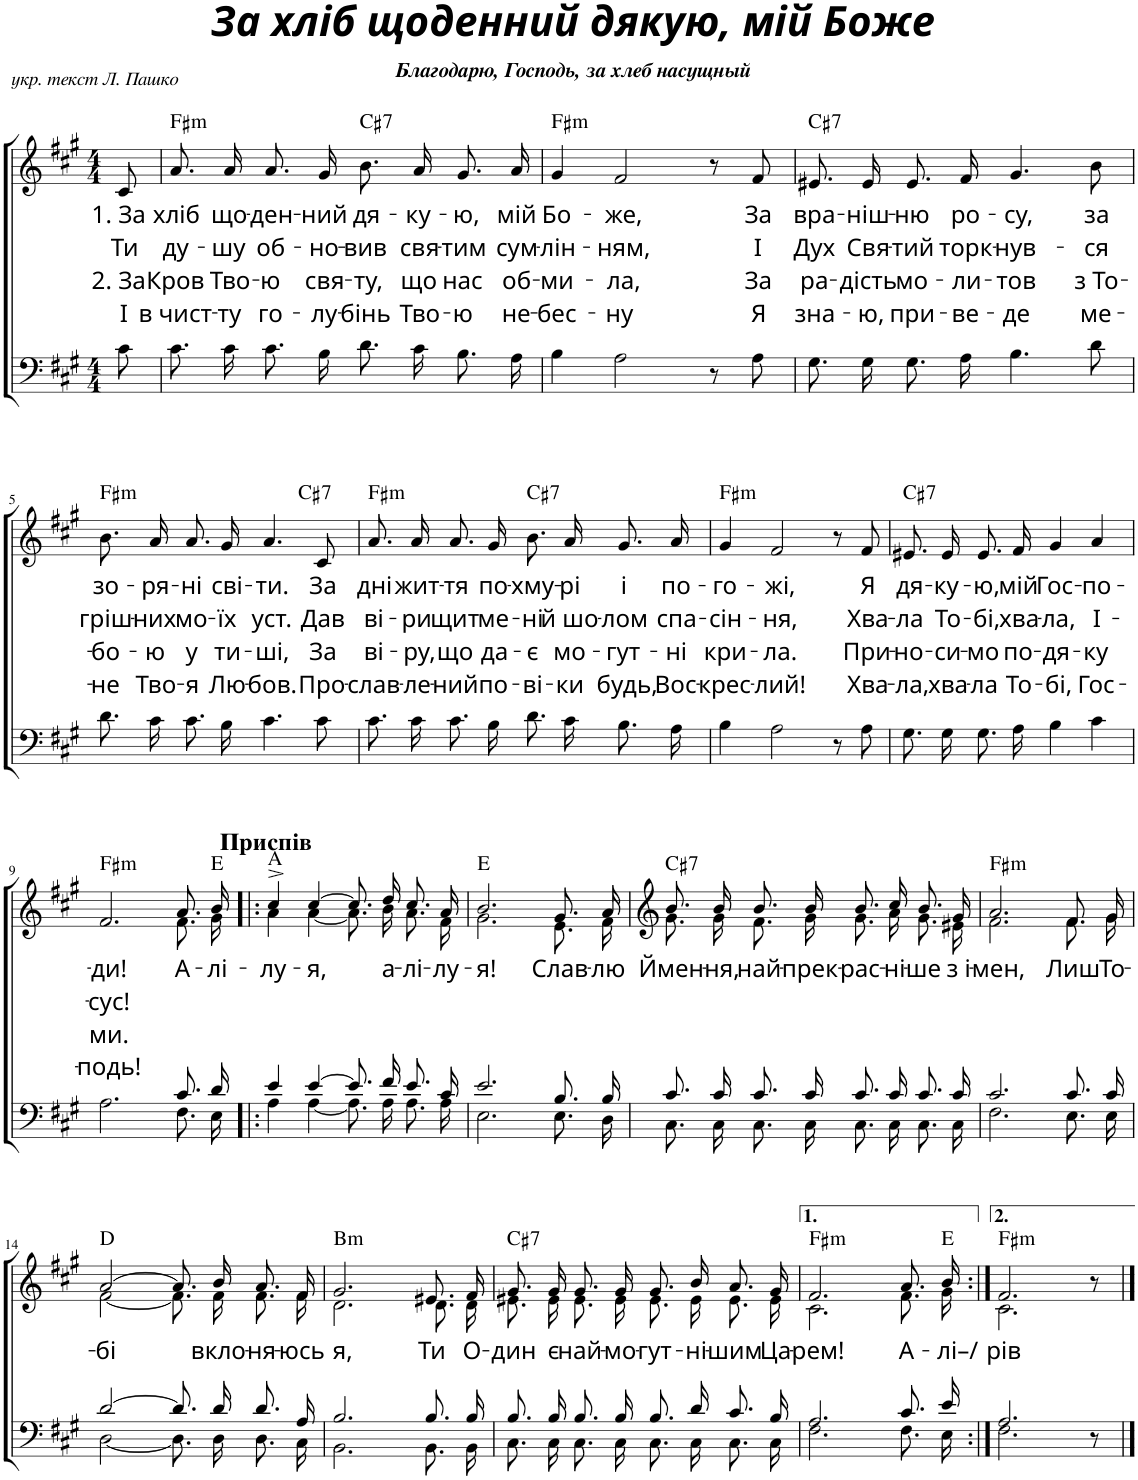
**kern	**kern	**text	**text	**text	**text	**harte
*part2	*part1	*part1	*part1	*part1	*part1	*part1
*staff2	*staff1	*staff1	*staff1	*staff1	*staff1	*
*clefF4	*clefG2	*	*	*	*	*
*k[f#c#g#]	*k[f#c#g#]	*	*	*	*	*
*M4/4	*M4/4	*	*	*	*	*
=1	=1	=1	=1	=1	=1	=1
!	!	!LO:LY:b	!LO:LY:b	!LO:LY:b	!LO:LY:b	!
8c#\	8c#/	1. За	Ти	2. За	І	.
=2	=2	=2	=2	=2	=2	=2
!	!	!LO:LY:b	!LO:LY:b	!LO:LY:b	!LO:LY:b	!LO:H:kt=m
8.c#\L	8.a/L	хліб	ду-	Кров	в чист-	F#:min
!	!	!LO:LY:b	!LO:LY:b	!LO:LY:b	!LO:LY:b	!
16c#\Jk	16a/Jk	що-	-шу	Тво-	-ту	.
!	!	!LO:LY:b	!LO:LY:b	!LO:LY:b	!LO:LY:b	!
8.c#\L	8.a/L	-ден-	об-	-ю	го-	.
!	!	!LO:LY:b	!LO:LY:b	!LO:LY:b	!LO:LY:b	!
16B\Jk	16g#/Jk	-ний	-но-	свя-	-лу-	.
!	!	!LO:LY:b	!LO:LY:b	!LO:LY:b	!LO:LY:b	!LO:H:kt=7
8.d\L	8.b/L	дя-	-вив	-ту,	-бінь	C#:7
!	!	!LO:LY:b	!LO:LY:b	!LO:LY:b	!LO:LY:b	!
16c#\Jk	16a/Jk	-ку-	свя-	що	Тво-	.
!	!	!LO:LY:b	!LO:LY:b	!LO:LY:b	!LO:LY:b	!
8.B\L	8.g#/L	-ю,	-тим	нас	-ю	.
!	!	!LO:LY:b	!LO:LY:b	!LO:LY:b	!LO:LY:b	!
16A\Jk	16a/Jk	мій	сум-	об-	не-	.
=3	=3	=3	=3	=3	=3	=3
!	!	!LO:LY:b	!LO:LY:b	!LO:LY:b	!LO:LY:b	!LO:H:kt=m
4B\	4g#/	Бо-	-лін-	-ми-	-бес-	F#:min
!	!	!LO:LY:b	!LO:LY:b	!LO:LY:b	!LO:LY:b	!
2A\	2f#/	-же,	-ням,	-ла,	-ну	.
8r	8r	.	.	.	.	.
!	!	!LO:LY:b	!LO:LY:b	!LO:LY:b	!LO:LY:b	!
8A\	8f#/	За	І	За	Я	.
=4	=4	=4	=4	=4	=4	=4
!	!	!LO:LY:b	!LO:LY:b	!LO:LY:b	!LO:LY:b	!LO:H:kt=7
8.G#\L	8.e#X/L	вра-	Дух	ра-	зна-	C#:7
!	!	!LO:LY:b	!LO:LY:b	!LO:LY:b	!LO:LY:b	!
16G#\Jk	16e#/Jk	-ніш-	Свя-	-дість	-ю,	.
!	!	!LO:LY:b	!LO:LY:b	!LO:LY:b	!LO:LY:b	!
8.G#\L	8.e#/L	-ню	-тий	мо-	при-	.
!	!	!LO:LY:b	!LO:LY:b	!LO:LY:b	!LO:LY:b	!
16A\Jk	16f#/Jk	ро-	торк-	-ли-	-ве-	.
!	!	!LO:LY:b	!LO:LY:b	!LO:LY:b	!LO:LY:b	!
4.B\	4.g#/	-су,	-нув-	-тов	-де	.
!	!	!LO:LY:b	!LO:LY:b	!LO:LY:b	!LO:LY:b	!
8d\	8b\	за	-ся	з То-	ме-	.
!!LO:LB:g=z
=5	=5	=5	=5	=5	=5	=5
!	!	!LO:LY:b	!LO:LY:b	!LO:LY:b	!LO:LY:b	!LO:H:kt=m
*	*^	*	*	*	*	*
8.d\L	8.b/L	2.ryy	зо-	гріш-	-бо-	-не	F#:min
!	!	!	!LO:LY:b	!LO:LY:b	!LO:LY:b	!LO:LY:b	!
16c#\Jk	16a/Jk	.	-ря-	-них	-ю	Тво-	.
!	!	!	!LO:LY:b	!LO:LY:b	!LO:LY:b	!LO:LY:b	!
8.c#\L	8.a/L	.	-ні	мо-	у	-я	.
!	!	!	!LO:LY:b	!LO:LY:b	!LO:LY:b	!LO:LY:b	!
16B\Jk	16g#/Jk	.	сві-	-їх	ти-	Лю-	.
!	!	!	!LO:LY:b	!LO:LY:b	!LO:LY:b	!LO:LY:b	!
4.c#\	4.a/	.	-ти.	уст.	-ші,	-бов.	.
!	!	!	!	!	!	!	!LO:H:kt=7
.	.	4ryy	.	.	.	.	C#:7
!	!	!	!LO:LY:b	!LO:LY:b	!LO:LY:b	!LO:LY:b	!
8c#\	8c#/	.	За	Дав	За	Про-	.
=6	=6	=6	=6	=6	=6	=6	=6
!	!	!	!LO:LY:b	!LO:LY:b	!LO:LY:b	!LO:LY:b	!LO:H:kt=m
*	*v	*v	*	*	*	*	*
8.c#\L	8.a/L	дні	ві-	ві-	-слав-	F#:min
!	!	!LO:LY:b	!LO:LY:b	!LO:LY:b	!LO:LY:b	!
16c#\Jk	16a/Jk	жит-	-ри	-ру,	-ле-	.
!	!	!LO:LY:b	!LO:LY:b	!LO:LY:b	!LO:LY:b	!
8.c#\L	8.a/L	-тя	щит	що	-ний	.
!	!	!LO:LY:b	!LO:LY:b	!LO:LY:b	!LO:LY:b	!
16B\Jk	16g#/Jk	по-	ме-	да-	по-	.
!	!	!LO:LY:b	!LO:LY:b	!LO:LY:b	!LO:LY:b	!LO:H:kt=7
8.d\L	8.b/L	-хму-	-ні	-є	-ві-	C#:7
!	!	!LO:LY:b	!LO:LY:b	!LO:LY:b	!LO:LY:b	!
16c#\Jk	16a/Jk	-рі	й шо-	мо-	-ки	.
!	!	!LO:LY:b	!LO:LY:b	!LO:LY:b	!LO:LY:b	!
8.B\L	8.g#/L	і	-лом	-гут-	будь,	.
!	!	!LO:LY:b	!LO:LY:b	!LO:LY:b	!LO:LY:b	!
16A\Jk	16a/Jk	по-	спа-	-ні	Вос-	.
=7	=7	=7	=7	=7	=7	=7
!	!	!LO:LY:b	!LO:LY:b	!LO:LY:b	!LO:LY:b	!LO:H:kt=m
4B\	4g#/	-го-	-сін-	кри-	-крес-	F#:min
!	!	!LO:LY:b	!LO:LY:b	!LO:LY:b	!LO:LY:b	!
2A\	2f#/	-жі,	-ня,	-ла.	-лий!	.
8r	8r	.	.	.	.	.
!	!	!LO:LY:b	!LO:LY:b	!LO:LY:b	!LO:LY:b	!
8A\	8f#/	Я	Хва-	При-	Хва-	.
=8	=8	=8	=8	=8	=8	=8
!	!	!LO:LY:b	!LO:LY:b	!LO:LY:b	!LO:LY:b	!LO:H:kt=7
8.G#\L	8.e#X/L	дя-	-ла	-но-	-ла,	C#:7
!	!	!LO:LY:b	!LO:LY:b	!LO:LY:b	!LO:LY:b	!
16G#\Jk	16e#/Jk	-ку-	То-	-си-	хва-	.
!	!	!LO:LY:b	!LO:LY:b	!LO:LY:b	!LO:LY:b	!
8.G#\L	8.e#/L	-ю,	-бі,	-мо	-ла	.
!	!	!LO:LY:b	!LO:LY:b	!LO:LY:b	!LO:LY:b	!
16A\Jk	16f#/Jk	мій	хва-	по-	То-	.
!	!	!LO:LY:b	!LO:LY:b	!LO:LY:b	!LO:LY:b	!
4B\	4g#/	Гос-	-ла,	-дя-	-бі,	.
!	!	!LO:LY:b	!LO:LY:b	!LO:LY:b	!LO:LY:b	!
4c#\	4a/	-по-	І-	-ку	Гос-	.
!!LO:LB:g=z
=9	=9	=9	=9	=9	=9	=9
*^	*	*	*	*	*	*
!	!	!	!LO:LY:b	!LO:LY:b	!LO:LY:b	!LO:LY:b	!LO:H:kt=m
*	*	*^	*	*	*	*	*
2.A\	2.ryy	2.f#/	2.ryy	-ди!	-сус!	ми.	-подь!	F#:min
!	!	!LO:TX:a:B:t=Приспів	!	!	!	!	!	!
!	!	!	!	!LO:LY:b	!	!	!	!
8.c#/L	8.F#\L	8.a/L	8.f#\L	А-	.	.	.	.
!	!	!	!	!LO:LY:b	!	!	!	!
16d/Jk	16E\Jk	16b/Jk	16g#\Jk	-лі-	.	.	.	E:maj
=10!|:	=10!|:	=10!|:	=10!|:	=10!|:	=10!|:	=10!|:	=10!|:	=10!|:
!	!	!	!	!LO:LY:b	!	!	!	!
4e/	4A\	4cc#^/	4a\	-лу-	.	.	.	A:maj
!	!	!	!	!LO:LY:b	!	!	!	!
[>4e/	[<4A\	[>4cc#/	[4a\	-я,	.	.	.	.
8.e/L]	8.A\L]	8.cc#/L]	8.a\L]	.	.	.	.	.
!	!	!	!	!LO:LY:b	!	!	!	!
16f#/Jk	16A\Jk	16dd/Jk	16b\Jk	а-	.	.	.	.
!	!	!	!	!LO:LY:b	!	!	!	!
8.e/L	8.A\L	8.cc#/L	8.a\L	-лі-	.	.	.	.
!	!	!	!	!LO:LY:b	!	!	!	!
16c#/Jk	16A\Jk	16a/Jk	16f#\Jk	-лу-	.	.	.	.
=11	=11	=11	=11	=11	=11	=11	=11	=11
!	!	!	!	!LO:LY:b	!	!	!	!
2.e/	2.E\	2.b/	2.g#\	-я!	.	.	.	E:maj
!	!	!	!	!LO:LY:b	!	!	!	!
8.B/L	8.E\L	8.g#/L	8.e\L	Слав-	.	.	.	.
!	!	!	!	!LO:LY:b	!	!	!	!
16B/Jk	16D\Jk	16a/Jk	16f#\Jk	-лю	.	.	.	.
=12	=12	=12	=12	=12	=12	=12	=12	=12
!	!	!	!	!LO:LY:b	!	!	!	!LO:H:kt=7
8.c#/L	8.C#\L	8.b/L	8.g#\L	Ймен-	.	.	.	C#:7
!	!	!	!	!LO:LY:b	!	!	!	!
16c#/Jk	16C#\Jk	16b/Jk	16g#\Jk	-ня,	.	.	.	.
!	!	!	!	!LO:LY:b	!	!	!	!
8.c#/L	8.C#\L	8.b/L	8.f#\L	най-	.	.	.	.
!	!	!	!	!LO:LY:b	!	!	!	!
16c#/Jk	16C#\Jk	16b/Jk	16g#\Jk	-прек-	.	.	.	.
!	!	!	!	!LO:LY:b	!	!	!	!
8.c#/L	8.C#\L	8.b/L	8.g#\L	-рас-	.	.	.	.
!	!	!	!	!LO:LY:b	!	!	!	!
16c#/Jk	16C#\Jk	16cc#/Jk	16a\Jk	-ні-	.	.	.	.
!	!	!	!	!LO:LY:b	!	!	!	!
8.c#/L	8.C#\L	8.b/L	8.g#\L	-ше	.	.	.	.
!	!	!	!	!LO:LY:b	!	!	!	!
16c#/Jk	16C#\Jk	16g#/Jk	16e#X\Jk	з і-	.	.	.	.
=13	=13	=13	=13	=13	=13	=13	=13	=13
!	!	!LO:N:head=open	!LO:N:head=open	!LO:LY:b	!	!	!	!LO:H:kt=m
2.c#/	2.F#\	2.a/	2.f#\	-мен,	.	.	.	F#:min
!	!	!	!	!LO:LY:b	!	!	!	!
8.c#/L	8.E\L	8.f#/L	8.f#\L	Лиш	.	.	.	.
!	!	!	!	!LO:LY:b	!	!	!	!
16c#/Jk	16E\Jk	16g#/Jk	16g#\Jk	То-	.	.	.	.
!!LO:LB:g=z	!!
=14	=14	=14	=14	=14	=14	=14	=14	=14
!	!	!	!	!LO:LY:b	!	!	!	!
[>2d/	[<2D\	[2a/	[2f#\	-бі	.	.	.	D:maj
8.d/L]	8.D\L]	8.a/L]	8.f#\L]	.	.	.	.	.
!	!	!	!	!LO:LY:b	!	!	!	!
16d/Jk	16D\Jk	16b/Jk	16f#\Jk	вкло-	.	.	.	.
!	!	!	!	!LO:LY:b	!	!	!	!
8.d/L	8.D\L	8.a/L	8.f#\L	-ня-	.	.	.	.
!	!	!	!	!LO:LY:b	!	!	!	!
16A/Jk	16C#\Jk	16f#/Jk	16f#\Jk	-юсь	.	.	.	.
=15	=15	=15	=15	=15	=15	=15	=15	=15
!	!	!LO:N:head=open	!	!LO:LY:b	!	!	!	!LO:H:kt=m
2.B/	2.BB\	2.g#/	2.d\	я,	.	.	.	B:min
!	!	!	!	!LO:LY:b	!	!	!	!
8.B/L	8.BB\L	8.e#X/L	8.d\L	Ти	.	.	.	.
!	!	!	!	!LO:LY:b	!	!	!	!
16B/Jk	16BB\Jk	16f#/Jk	16d\Jk	О-	.	.	.	.
=16	=16	=16	=16	=16	=16	=16	=16	=16
!	!	!	!	!LO:LY:b	!	!	!	!LO:H:kt=7
8.B/L	8.C#\L	8.g#/L	8.e#X\L	-дин	.	.	.	C#:7
!	!	!	!	!LO:LY:b	!	!	!	!
16B/Jk	16C#\Jk	16g#/Jk	16e#\Jk	є	.	.	.	.
!	!	!	!	!LO:LY:b	!	!	!	!
8.B/L	8.C#\L	8.g#/L	8.e#\L	най-	.	.	.	.
!	!	!	!	!LO:LY:b	!	!	!	!
16B/Jk	16C#\Jk	16g#/Jk	16e#\Jk	-мо-	.	.	.	.
!	!	!	!	!LO:LY:b	!	!	!	!
8.B/L	8.C#\L	8.g#/L	8.e#\L	-гут-	.	.	.	.
!	!	!	!	!LO:LY:b	!	!	!	!
16d/Jk	16C#\Jk	16b/Jk	16e#\Jk	-ні-	.	.	.	.
!	!	!	!	!LO:LY:b	!	!	!	!
8.c#/L	8.C#\L	8.a/L	8.e#\L	-шим	.	.	.	.
!	!	!	!	!LO:LY:b	!	!	!	!
16B/Jk	16C#\Jk	16g#/Jk	16e#\Jk	Ца-	.	.	.	.
=17	=17	=17	=17	=17	=17	=17	=17	=17
!	!	!	!	!LO:LY:b	!	!	!	!LO:H:kt=m
2.A/	2.F#\	2.f#/	2.c#\	-рем!	.	.	.	F#:min
!	!	!	!	!LO:LY:b	!	!	!	!
8.c#/L	8.F#\L	8.a/L	8.f#\L	А-	.	.	.	.
!	!	!	!	!LO:LY:b	!	!	!	!
16e/Jk	16E\Jk	16b/Jk	16g#\Jk	-лі–/	.	.	.	E:maj
=18:|!	=18:|!	=18:|!	=18:|!	=18:|!	=18:|!	=18:|!	=18:|!	=18:|!
!	!	!	!	!LO:LY:b	!	!	!	!LO:H:kt=m
2.A/	2.F#\	2.f#/	2.c#\	рів	.	.	.	F#:min
8r	8ryy	8r	8ryy	.	.	.	.	.
*v	*v	*	*	*	*	*	*	*
*	*v	*v	*	*	*	*	*
==	==	==	==	==	==	==
*-	*-	*-	*-	*-	*-	*-
